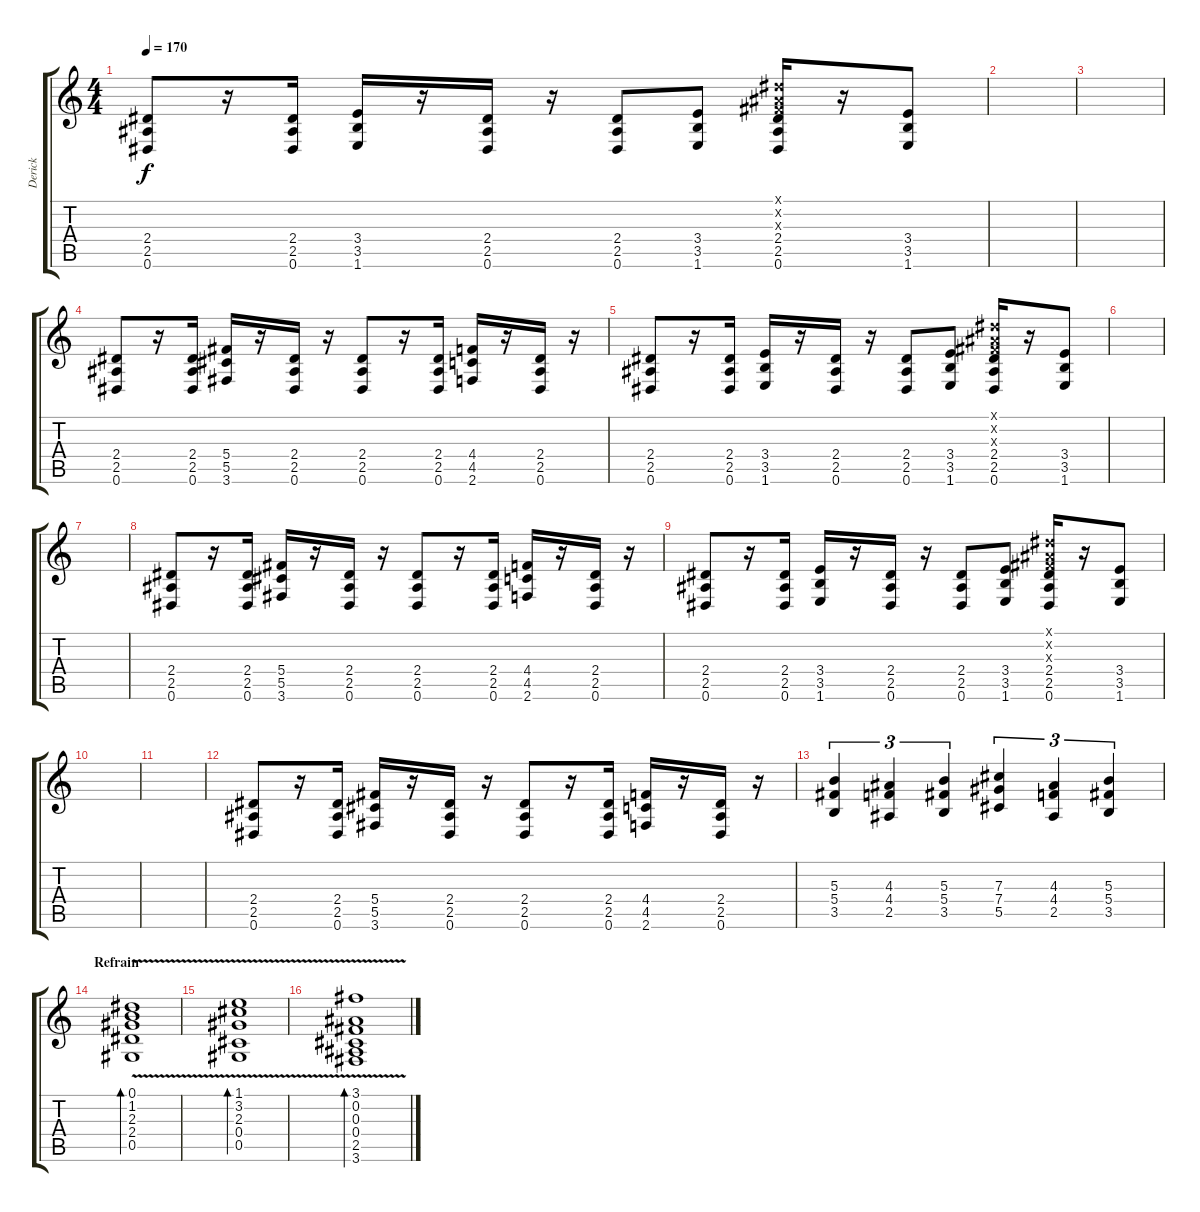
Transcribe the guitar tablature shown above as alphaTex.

\track ("Derick" "Derick") {instrument distortionguitar}
\staff {score tabs}
\tuning (Eb4 Bb3 Gb3 Db3 Ab2 Eb2) {hide}
\ts (4 4)
\tempo 170
\clef g2
\ks c
(2.4 2.5 0.6).8{dy f} r.16 (2.4 2.5 0.6).16 (3.4 3.5 1.6).16 r.16 (2.4 2.5 0.6).16 r.16 (2.4 2.5 0.6).8 (3.4 3.5 1.6).8 (0.1{x} 0.2{x} 0.3{x} 2.4 2.5 0.6).16 r.16 (3.4 3.5 1.6).8 |
|
|
(2.4 2.5 0.6).8 r.16 (2.4 2.5 0.6).16 (5.4 5.5 3.6).16 r.16 (2.4 2.5 0.6).16 r.16 (2.4 2.5 0.6).8 r.16 (2.4 2.5 0.6).16 (4.4 4.5 2.6).16 r.16 (2.4 2.5 0.6).16 r.16 |
(2.4 2.5 0.6).8 r.16 (2.4 2.5 0.6).16 (3.4 3.5 1.6).16 r.16 (2.4 2.5 0.6).16 r.16 (2.4 2.5 0.6).8 (3.4 3.5 1.6).8 (0.1{x} 0.2{x} 0.3{x} 2.4 2.5 0.6).16 r.16 (3.4 3.5 1.6).8 |
|
|
(2.4 2.5 0.6).8 r.16 (2.4 2.5 0.6).16 (5.4 5.5 3.6).16 r.16 (2.4 2.5 0.6).16 r.16 (2.4 2.5 0.6).8 r.16 (2.4 2.5 0.6).16 (4.4 4.5 2.6).16 r.16 (2.4 2.5 0.6).16 r.16 |
(2.4 2.5 0.6).8 r.16 (2.4 2.5 0.6).16 (3.4 3.5 1.6).16 r.16 (2.4 2.5 0.6).16 r.16 (2.4 2.5 0.6).8 (3.4 3.5 1.6).8 (0.1{x} 0.2{x} 0.3{x} 2.4 2.5 0.6).16 r.16 (3.4 3.5 1.6).8 |
|
|
(2.4 2.5 0.6).8 r.16 (2.4 2.5 0.6).16 (5.4 5.5 3.6).16 r.16 (2.4 2.5 0.6).16 r.16 (2.4 2.5 0.6).8 r.16 (2.4 2.5 0.6).16 (4.4 4.5 2.6).16 r.16 (2.4 2.5 0.6).16 r.16 |
(5.3 5.4 3.5).4{tu (3 2)} (4.3 4.4 2.5).4{tu (3 2)} (5.3 5.4 3.5).4{tu (3 2)} (7.3 7.4 5.5).4{tu (3 2)} (4.3 4.4 2.5).4{tu (3 2)} (5.3 5.4 3.5).4{tu (3 2)} |
\section ("" "Refrain")
(0.1 1.2 2.3 2.4{v} 0.5).1{bd 240 instrument electricguitarclean} |
(1.1 3.2 2.3 0.4{v} 0.5).1{bd 240} |
(3.1 0.2 0.3{v} 0.4 2.5 3.6).1{bd 240}
